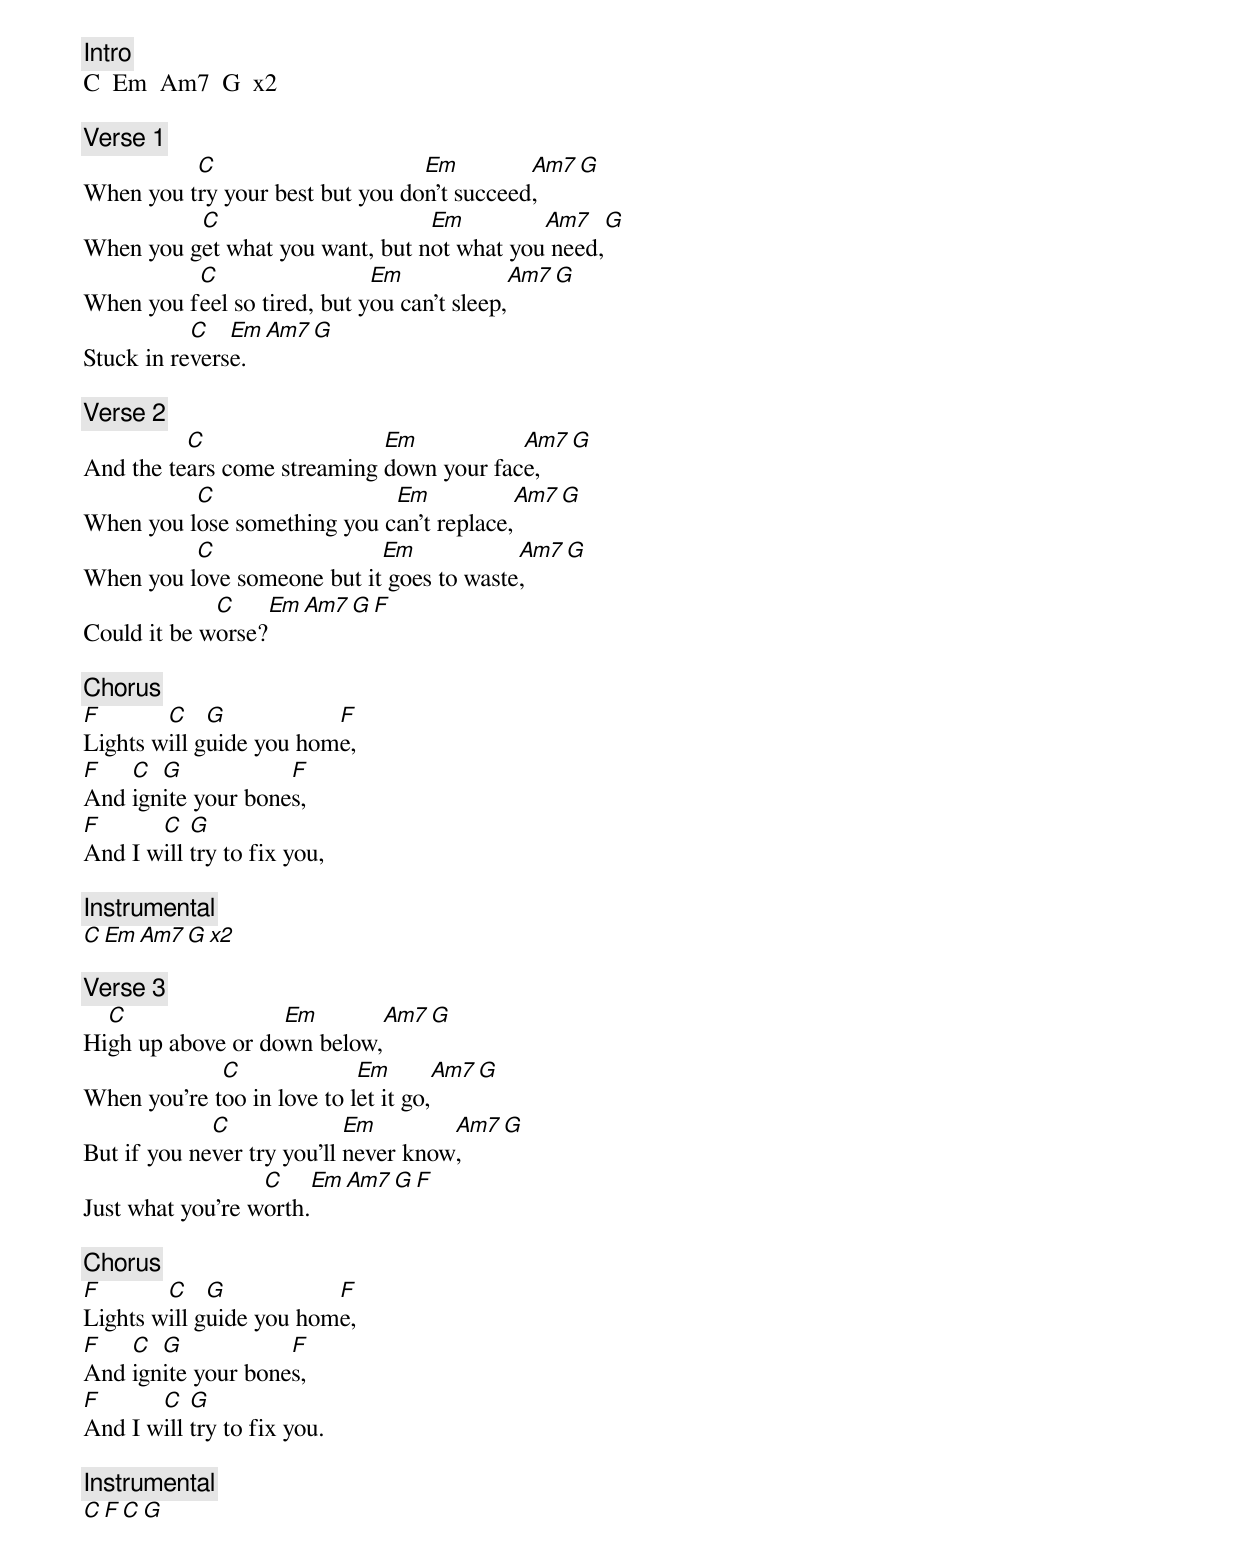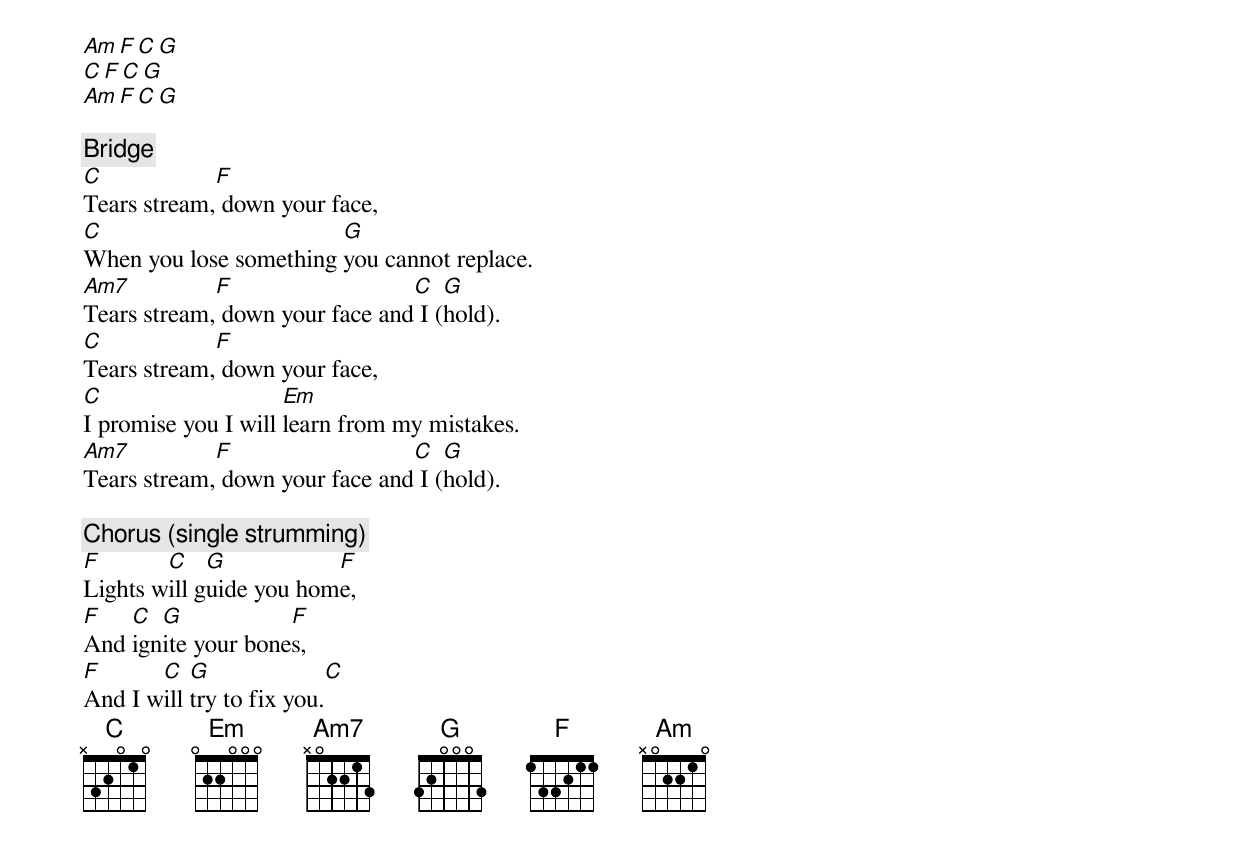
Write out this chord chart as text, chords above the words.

[Intro]
C  Em  Am7  G  x2

[Verse 1]
          C                      Em         Am7       G
When you try your best but you don't succeed,
          C                      Em         Am7       G
When you get what you want, but not what you need,
          C                  Em             Am7       G
When you feel so tired, but you can't sleep,
           C   Em   Am7   G
Stuck in reverse.

[Verse 2]
          C                  Em           Am7        G
And the tears come streaming down your face,
          C                  Em           Am7        G
When you lose something you can't replace,
          C                 Em            Am7        G
When you love someone but it goes to waste,
             C    Em    Am7   G         F
Could it be worse?

[Chorus]
F       C    G           F
Lights will guide you home,
F   C  G            F
And ignite your bones,
F      C   G
And I will try to fix you,

[Instrumental]
C  Em  Am7  G  x2

[Verse 3]
  C                Em       Am7        G
High up above or down below,
             C              Em       Am7       G
When you're too in love to let it go,
             C              Em        Am7      G
But if you never try you'll never know,
                  C    Em   Am7   G       F
Just what you're worth.

[Chorus]
F       C    G           F
Lights will guide you home,
F   C  G            F
And ignite your bones,
F      C   G
And I will try to fix you.

[Instrumental]
C  F  C  G
Am F  C  G
C  F  C  G
Am F  C  G

[Bridge]
C            F
Tears stream, down your face,
C                       G
When you lose something you cannot replace.
Am7          F                  C   G
Tears stream, down your face and I (hold).
C            F
Tears stream, down your face,
C                    Em
I promise you I will learn from my mistakes.
Am7          F                  C   G
Tears stream, down your face and I (hold).

[Chorus] (single strumming)
F       C    G           F
Lights will guide you home,
F   C  G            F
And ignite your bones,
F      C   G               C
And I will try to fix you.
